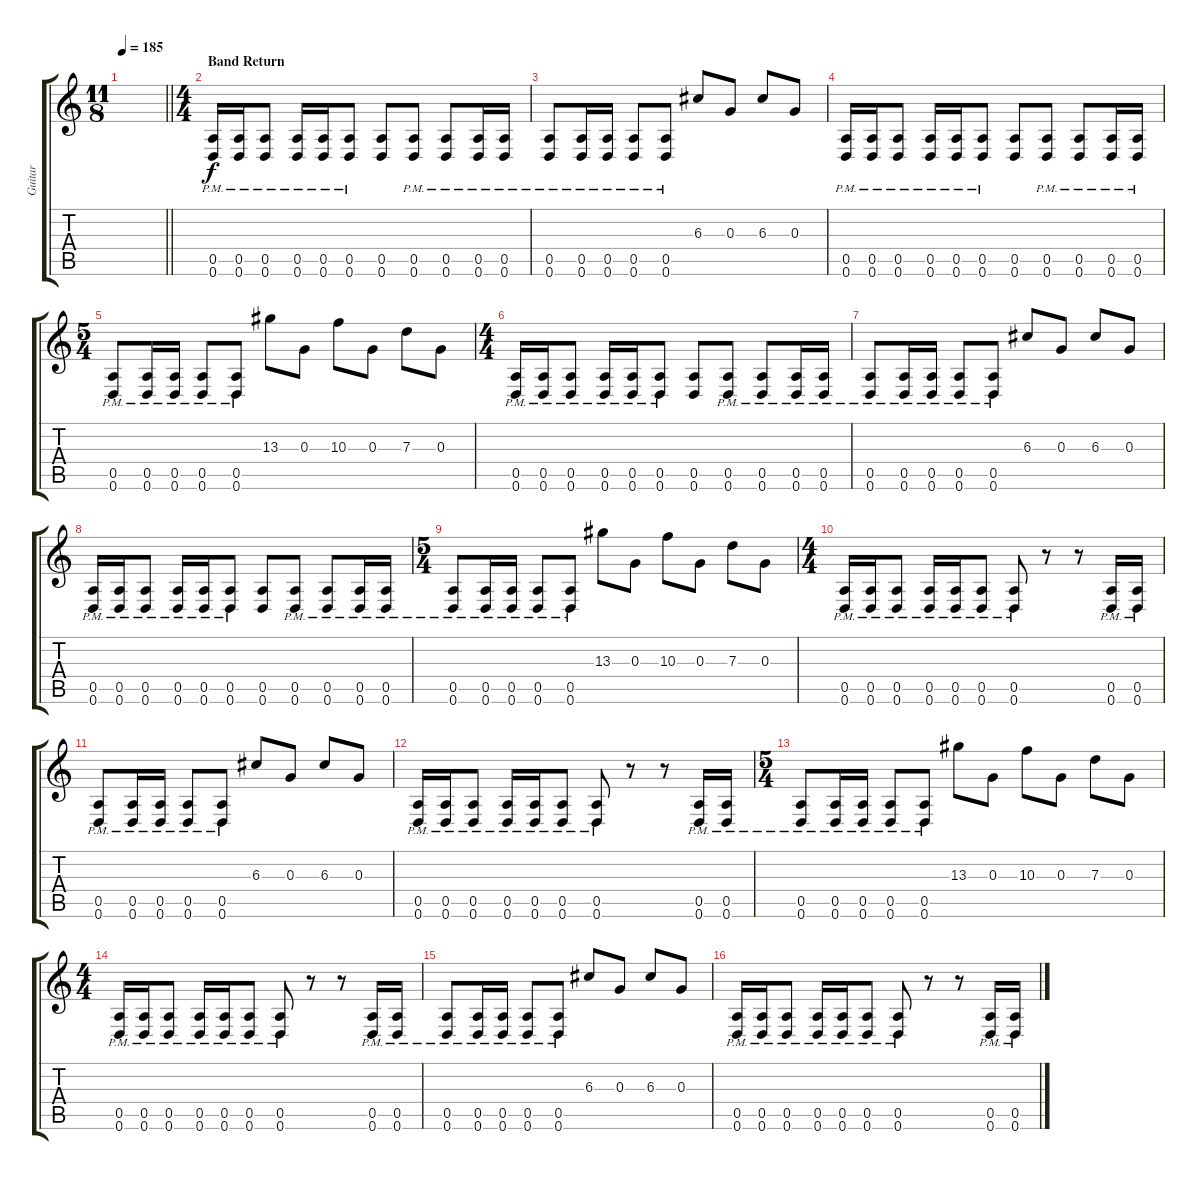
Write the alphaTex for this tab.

\track ("Guitar" "Guitar") {instrument overdrivenguitar}
\staff {score tabs}
\tuning (E4 B3 G3 D3 A2 D2) {hide}
\ts (11 8)
\tempo 185
\clef g2
\barLineRight lightlight
\ks c
|
\ts (4 4)
\section ("" "Band Return")
(0.5{pm} 0.6{pm}).16 (0.5{pm} 0.6{pm}).16 (0.5{pm} 0.6{pm}).8 (0.5{pm} 0.6{pm}).16 (0.5{pm} 0.6{pm}).16 (0.5{pm} 0.6{pm}).8 (0.5 0.6).8 (0.5{pm} 0.6{pm}).8 (0.5{pm} 0.6{pm}).8 (0.5{pm} 0.6{pm}).16 (0.5{pm} 0.6{pm}).16 |
(0.5{pm} 0.6{pm}).8 (0.5{pm} 0.6{pm}).16 (0.5{pm} 0.6{pm}).16 (0.5{pm} 0.6{pm}).8 (0.5{pm} 0.6{pm}).8 6.3.8 0.3.8 6.3.8 0.3.8 |
(0.5{pm} 0.6{pm}).16 (0.5{pm} 0.6{pm}).16 (0.5{pm} 0.6{pm}).8 (0.5{pm} 0.6{pm}).16 (0.5{pm} 0.6{pm}).16 (0.5{pm} 0.6{pm}).8 (0.5 0.6).8 (0.5{pm} 0.6{pm}).8 (0.5{pm} 0.6{pm}).8 (0.5{pm} 0.6{pm}).16 (0.5{pm} 0.6{pm}).16 |
\ts (5 4)
(0.5{pm} 0.6{pm}).8 (0.5{pm} 0.6{pm}).16 (0.5{pm} 0.6{pm}).16 (0.5{pm} 0.6{pm}).8 (0.5{pm} 0.6{pm}).8 13.3.8 0.3.8 10.3.8 0.3.8 7.3.8 0.3.8 |
\ts (4 4)
(0.5{pm} 0.6{pm}).16 (0.5{pm} 0.6{pm}).16 (0.5{pm} 0.6{pm}).8 (0.5{pm} 0.6{pm}).16 (0.5{pm} 0.6{pm}).16 (0.5{pm} 0.6{pm}).8 (0.5 0.6).8 (0.5{pm} 0.6{pm}).8 (0.5{pm} 0.6{pm}).8 (0.5{pm} 0.6{pm}).16 (0.5{pm} 0.6{pm}).16 |
(0.5{pm} 0.6{pm}).8 (0.5{pm} 0.6{pm}).16 (0.5{pm} 0.6{pm}).16 (0.5{pm} 0.6{pm}).8 (0.5{pm} 0.6{pm}).8 6.3.8 0.3.8 6.3.8 0.3.8 |
(0.5{pm} 0.6{pm}).16 (0.5{pm} 0.6{pm}).16 (0.5{pm} 0.6{pm}).8 (0.5{pm} 0.6{pm}).16 (0.5{pm} 0.6{pm}).16 (0.5{pm} 0.6{pm}).8 (0.5 0.6).8 (0.5{pm} 0.6{pm}).8 (0.5{pm} 0.6{pm}).8 (0.5{pm} 0.6{pm}).16 (0.5{pm} 0.6{pm}).16 |
\ts (5 4)
(0.5{pm} 0.6{pm}).8 (0.5{pm} 0.6{pm}).16 (0.5{pm} 0.6{pm}).16 (0.5{pm} 0.6{pm}).8 (0.5{pm} 0.6{pm}).8 13.3.8 0.3.8 10.3.8 0.3.8 7.3.8 0.3.8 |
\ts (4 4)
(0.5{pm} 0.6{pm}).16 (0.5{pm} 0.6{pm}).16 (0.5{pm} 0.6{pm}).8 (0.5{pm} 0.6{pm}).16 (0.5{pm} 0.6{pm}).16 (0.5{pm} 0.6{pm}).8 (0.5{pm} 0.6{pm}).8 r.8 r.8 (0.5{pm} 0.6{pm}).16 (0.5{pm} 0.6{pm}).16 |
(0.5{pm} 0.6{pm}).8 (0.5{pm} 0.6{pm}).16 (0.5{pm} 0.6{pm}).16 (0.5{pm} 0.6{pm}).8 (0.5{pm} 0.6{pm}).8 6.3.8 0.3.8 6.3.8 0.3.8 |
(0.5{pm} 0.6{pm}).16 (0.5{pm} 0.6{pm}).16 (0.5{pm} 0.6{pm}).8 (0.5{pm} 0.6{pm}).16 (0.5{pm} 0.6{pm}).16 (0.5{pm} 0.6{pm}).8 (0.5{pm} 0.6{pm}).8 r.8 r.8 (0.5{pm} 0.6{pm}).16 (0.5{pm} 0.6{pm}).16 |
\ts (5 4)
(0.5{pm} 0.6{pm}).8 (0.5{pm} 0.6{pm}).16 (0.5{pm} 0.6{pm}).16 (0.5{pm} 0.6{pm}).8 (0.5{pm} 0.6{pm}).8 13.3.8 0.3.8 10.3.8 0.3.8 7.3.8 0.3.8 |
\ts (4 4)
(0.5{pm} 0.6{pm}).16 (0.5{pm} 0.6{pm}).16 (0.5{pm} 0.6{pm}).8 (0.5{pm} 0.6{pm}).16 (0.5{pm} 0.6{pm}).16 (0.5{pm} 0.6{pm}).8 (0.5{pm} 0.6{pm}).8 r.8 r.8 (0.5{pm} 0.6{pm}).16 (0.5{pm} 0.6{pm}).16 |
(0.5{pm} 0.6{pm}).8 (0.5{pm} 0.6{pm}).16 (0.5{pm} 0.6{pm}).16 (0.5{pm} 0.6{pm}).8 (0.5{pm} 0.6{pm}).8 6.3.8 0.3.8 6.3.8 0.3.8 |
(0.5{pm} 0.6{pm}).16 (0.5{pm} 0.6{pm}).16 (0.5{pm} 0.6{pm}).8 (0.5{pm} 0.6{pm}).16 (0.5{pm} 0.6{pm}).16 (0.5{pm} 0.6{pm}).8 (0.5{pm} 0.6{pm}).8 r.8 r.8 (0.5{pm} 0.6{pm}).16 (0.5{pm} 0.6{pm}).16
